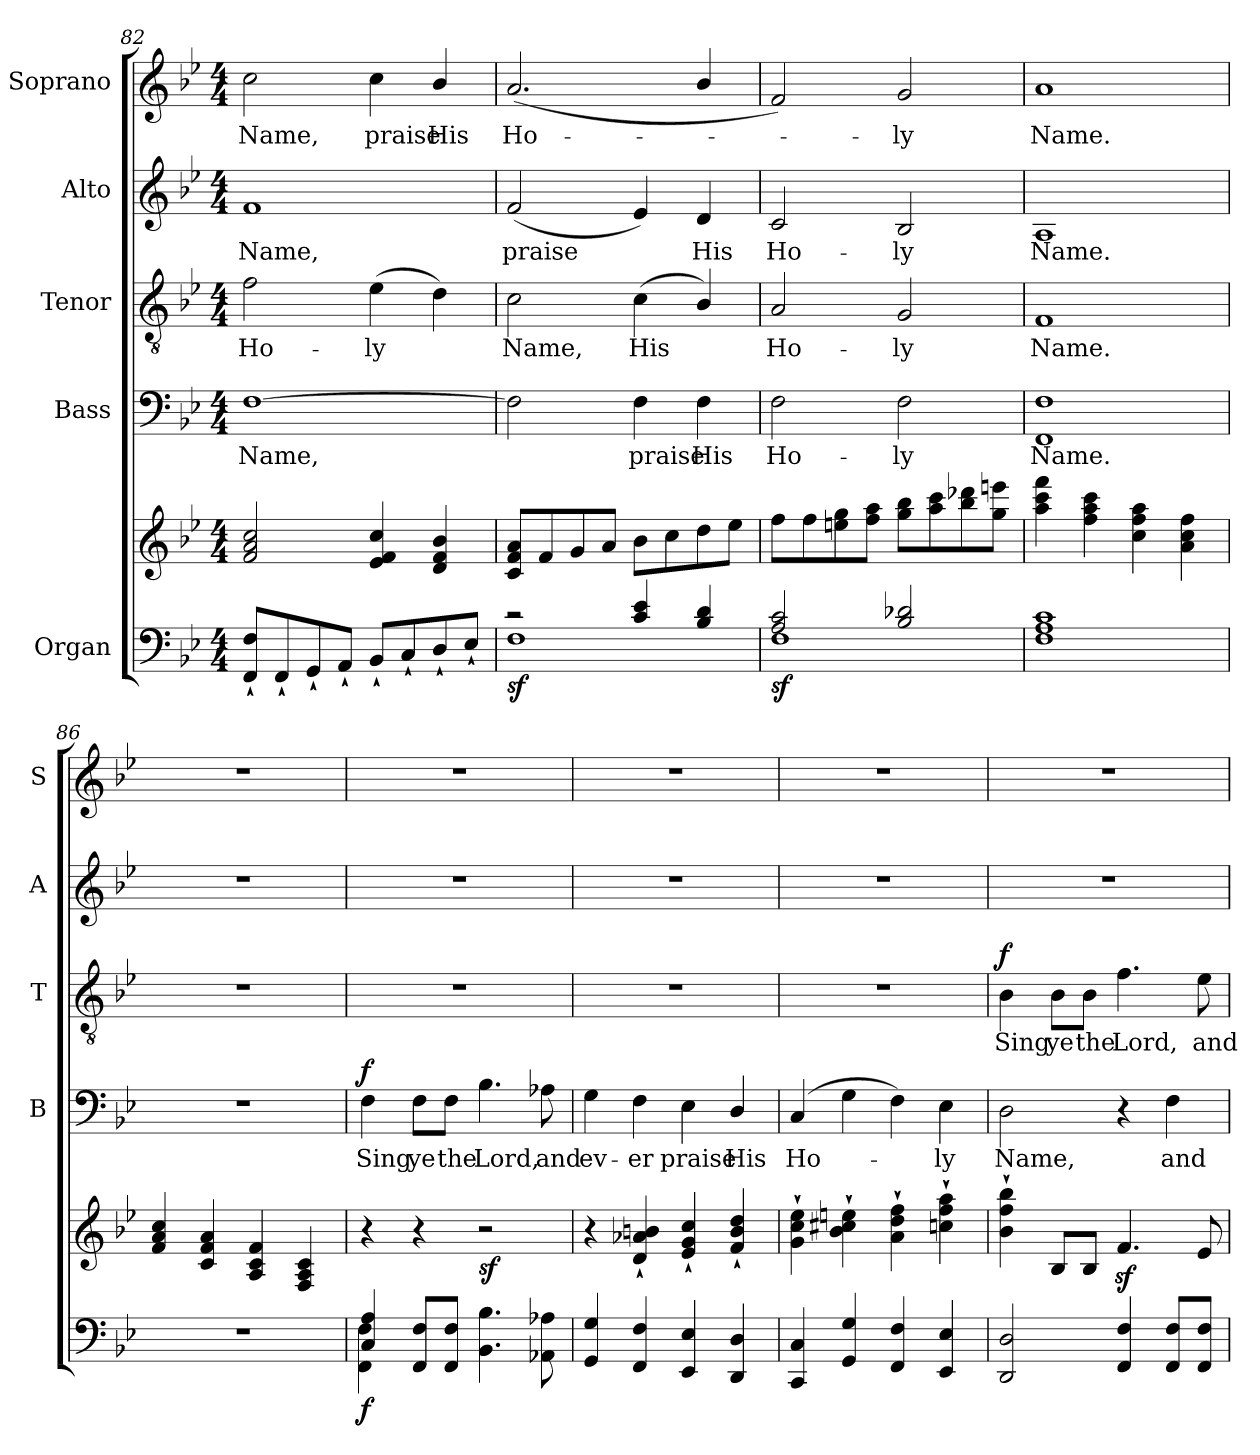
**kern	**kern	**dynam	**kern	**text	**dynam	**kern	**text	**dynam	**kern	**text	**kern	**text
*part5	*part5	*part5	*part4	*part4	*part4	*part3	*part3	*part3	*part2	*part2	*part1	*part1
*staff6	*staff5	*staff5/6	*staff4	*staff4	*staff4	*staff3	*staff3	*staff3	*staff2	*staff2	*staff1	*staff1
*I"Organ	*	*	*I"Bass	*	*	*I"Tenor	*	*	*I"Alto	*	*I"Soprano	*
*	*	*	*I'B	*	*	*I'T	*	*	*I'A	*	*I'S	*
*clefF4	*clefG2	*	*clefF4	*	*	*clefGv2	*	*	*clefG2	*	*clefG2	*
*k[b-e-]	*k[b-e-]	*	*k[b-e-]	*	*	*k[b-e-]	*	*	*k[b-e-]	*	*k[b-e-]	*
*B-:	*B-:	*	*B-:	*	*	*B-:	*	*	*B-:	*	*B-:	*
*M4/4	*M4/4	*	*M4/4	*	*	*M4/4	*	*	*M4/4	*	*M4/4	*
=82	=82	=82	=82	=82	=82	=82	=82	=82	=82	=82	=82	=82
!	!	!	!	!LO:LY:b	!	!	!LO:LY:b	!	!	!LO:LY:b	!	!LO:LY:b
8FF/` 8F/`L	2f/ 2a/ 2cc/	.	[1F	Name,	.	2f\	Ho-	.	1f	Name,	2cc\	Name,
8FF`/	.	.	.	.	.	.	.	.	.	.	.	.
8GG`/	.	.	.	.	.	.	.	.	.	.	.	.
8AA`/J	.	.	.	.	.	.	.	.	.	.	.	.
!	!	!	!	!	!	!	!LO:LY:b	!	!	!	!	!LO:LY:b
8BB-`/L	4e-/ 4f/ 4cc/	.	.	.	.	(>4e-\	-ly	.	.	.	4cc\	praise
8C`/	.	.	.	.	.	.	.	.	.	.	.	.
!	!	!	!	!	!	!	!	!	!	!	!	!LO:LY:b
8D`/	4d/ 4f/ 4b-/	.	.	.	.	4d\)	.	.	.	.	4b-/	His
8E-`/J	.	.	.	.	.	.	.	.	.	.	.	.
!!LO:PB:g=z
=83	=83	=83	=83	=83	=83	=83	=83	=83	=83	=83	=83	=83
*^	*	*	*	*	*	*	*	*	*	*	*	*
!	!	!	!LO:DY:b=2	!	!	!	!	!LO:LY:b	!	!	!LO:LY:b	!	!LO:LY:b
2r	1F	8c/ 8f/ 8a/L	sf	2F\]	.	.	2c\	Name,	.	(<2f/	praise	(<2.a/	Ho-
.	.	8f/	.	.	.	.	.	.	.	.	.	.	.
.	.	8g/	.	.	.	.	.	.	.	.	.	.	.
.	.	8a/J	.	.	.	.	.	.	.	.	.	.	.
!	!	!	!	!	!LO:LY:b	!	!	!LO:LY:b	!	!	!	!	!
4c/ 4e-/	.	8b-\L	.	4F\	praise	.	(<4c\	His	.	4e-/)	.	.	.
.	.	8cc\	.	.	.	.	.	.	.	.	.	.	.
!	!	!	!	!	!LO:LY:b	!	!	!	!	!	!LO:LY:b	!	!
4B-/ 4d/	.	8dd\	.	4F\	His	.	4B-/)	.	.	4d/	His	4b-/	.
.	.	8ee-\J	.	.	.	.	.	.	.	.	.	.	.
=84	=84	=84	=84	=84	=84	=84	=84	=84	=84	=84	=84	=84	=84
!	!	!	!LO:DY:b=2	!	!LO:LY:b	!	!	!LO:LY:b	!	!	!LO:LY:b	!	!
2A/ 2c/	1F	8ff\L	sf	2F\	Ho-	.	2A/	Ho-	.	2c/	Ho-	2f/)	.
.	.	8ff\	.	.	.	.	.	.	.	.	.	.	.
.	.	8een\ 8gg\	.	.	.	.	.	.	.	.	.	.	.
.	.	8ff\ 8aa\J	.	.	.	.	.	.	.	.	.	.	.
!	!	!	!	!	!LO:LY:b	!	!	!LO:LY:b	!	!	!LO:LY:b	!	!LO:LY:b
2B-/ 2d-X/	.	8gg\ 8bb-\L	.	2F\	-ly	.	2G/	-ly	.	2B-/	-ly	2g/	ly
.	.	8aa\ 8ccc\	.	.	.	.	.	.	.	.	.	.	.
.	.	8bb-\ 8ddd-X\	.	.	.	.	.	.	.	.	.	.	.
.	.	8gg\ 8eeen\J	.	.	.	.	.	.	.	.	.	.	.
=85	=85	=85	=85	=85	=85	=85	=85	=85	=85	=85	=85	=85	=85
!	!	!	!	!	!LO:LY:b	!	!	!LO:LY:b	!	!	!LO:LY:b	!	!LO:LY:b
1c	1F 1A	4aa\ 4ccc\ 4fff\	.	1FF 1F	Name.	.	1F	Name.	.	1A	Name.	1a	Name.
.	.	4ff\ 4aa\ 4ccc\	.	.	.	.	.	.	.	.	.	.	.
.	.	4cc\ 4ff\ 4aa\	.	.	.	.	.	.	.	.	.	.	.
.	.	4a\ 4cc\ 4ff\	.	.	.	.	.	.	.	.	.	.	.
=86	=86	=86	=86	=86	=86	=86	=86	=86	=86	=86	=86	=86	=86
1r	2ryy	4f/ 4a/ 4cc/	.	1r	.	.	1r	.	.	1r	.	1r	.
.	.	4c/ 4f/ 4a/	.	.	.	.	.	.	.	.	.	.	.
.	2ryy	4A/ 4c/ 4f/	.	.	.	.	.	.	.	.	.	.	.
.	.	4F/ 4A/ 4c/	.	.	.	.	.	.	.	.	.	.	.
=87	=87	=87	=87	=87	=87	=87	=87	=87	=87	=87	=87	=87	=87
!	!	!	!LO:DY:b=2	!	!LO:LY:b	!LO:DY:b	!	!	!	!	!	!	!
4C/ 4A/	4FF\ 4F\	4r	f	4F\	Sing	f	1r	.	.	1r	.	1r	.
!	!	!	!	!	!LO:LY:b	!	!	!	!	!	!	!	!
8FF/ 8F/L	4ryy	4r	.	8F\L	ye	.	.	.	.	.	.	.	.
!	!	!	!	!	!LO:LY:b	!	!	!	!	!	!	!	!
8FF/ 8F/J	.	.	.	8F\J	the	.	.	.	.	.	.	.	.
!	!	!	!LO:DY:b	!	!LO:LY:b	!	!	!	!	!	!	!	!
4.BB-\ 4.B-\	2ryy	2r	sf	4.B-\	Lord,	.	.	.	.	.	.	.	.
!	!	!	!	!	!LO:LY:b	!	!	!	!	!	!	!	!
8AA-X\ 8A-X\	.	.	.	8A-X\	and	.	.	.	.	.	.	.	.
=88	=88	=88	=88	=88	=88	=88	=88	=88	=88	=88	=88	=88	=88
!	!	!	!	!	!LO:LY:b	!	!	!	!	!	!	!	!
4GG/ 4G/	2ryy	4r	.	4G\	ev-	.	1r	.	.	1r	.	1r	.
!	!	!	!	!	!LO:LY:b	!	!	!	!	!	!	!	!
4FF/ 4F/	.	4d/` 4a-X/` 4bn/`	.	4F\	-er	.	.	.	.	.	.	.	.
!	!	!	!	!	!LO:LY:b	!	!	!	!	!	!	!	!
4EE-/ 4E-/	2ryy	4e-/` 4g/` 4cc/`	.	4E-\	praise	.	.	.	.	.	.	.	.
!	!	!	!	!	!LO:LY:b	!	!	!	!	!	!	!	!
4DD/ 4D/	.	4f/` 4b/` 4dd/`	.	4D/	His	.	.	.	.	.	.	.	.
!!LO:LB:g=z
=89	=89	=89	=89	=89	=89	=89	=89	=89	=89	=89	=89	=89	=89
!	!	!	!	!	!LO:LY:b	!	!	!	!	!	!	!	!
4CC/ 4C/	2ryy	4g\` 4cc\` 4ee-\`	.	(>4C/	Ho-	.	1r	.	.	1r	.	1r	.
4GG/ 4G/	.	4b-\` 4cc#X\` 4een\`	.	4G\	.	.	.	.	.	.	.	.	.
4FF/ 4F/	2ryy	4a\` 4dd\` 4ff\`	.	4F\)	.	.	.	.	.	.	.	.	.
!	!	!	!	!	!LO:LY:b	!	!	!	!	!	!	!	!
4EE-/ 4E-/	.	4ccn\` 4ff\` 4aa\`	.	4E-\	ly	.	.	.	.	.	.	.	.
!!LO:PB:g=z
=90	=90	=90	=90	=90	=90	=90	=90	=90	=90	=90	=90	=90	=90
!	!	!	!	!	!LO:LY:b	!	!	!LO:LY:b	!LO:DY:b	!	!	!	!
2DD/ 2D/	2ryy	4b-\` 4ff\` 4bb-\`	.	2D\	Name,	.	4B-\	Sing	f	1r	.	1r	.
!	!	!	!	!	!	!	!	!LO:LY:b	!	!	!	!	!
.	.	8B-/L	.	.	.	.	8B-\L	ye	.	.	.	.	.
!	!	!	!	!	!	!	!	!LO:LY:b	!	!	!	!	!
.	.	8B-/J	.	.	.	.	8B-\J	the	.	.	.	.	.
!	!	!	!	!	!	!	!	!LO:LY:b	!	!	!	!	!
4FF/ 4F/	2ryy	4.fz</	.	4r	.	.	4.f\	Lord,	.	.	.	.	.
!	!	!	!	!	!LO:LY:b	!	!	!	!	!	!	!	!
8FF/ 8F/L	.	.	.	4F\	and	.	.	.	.	.	.	.	.
!	!	!	!	!	!	!	!	!LO:LY:b	!	!	!	!	!
8FF/ 8F/J	.	8e-/	.	.	.	.	8e-\	and	.	.	.	.	.
*v	*v	*	*	*	*	*	*	*	*	*	*	*	*
=	=	=	=	=	=	=	=	=	=	=	=	=
*-	*-	*-	*-	*-	*-	*-	*-	*-	*-	*-	*-	*-
